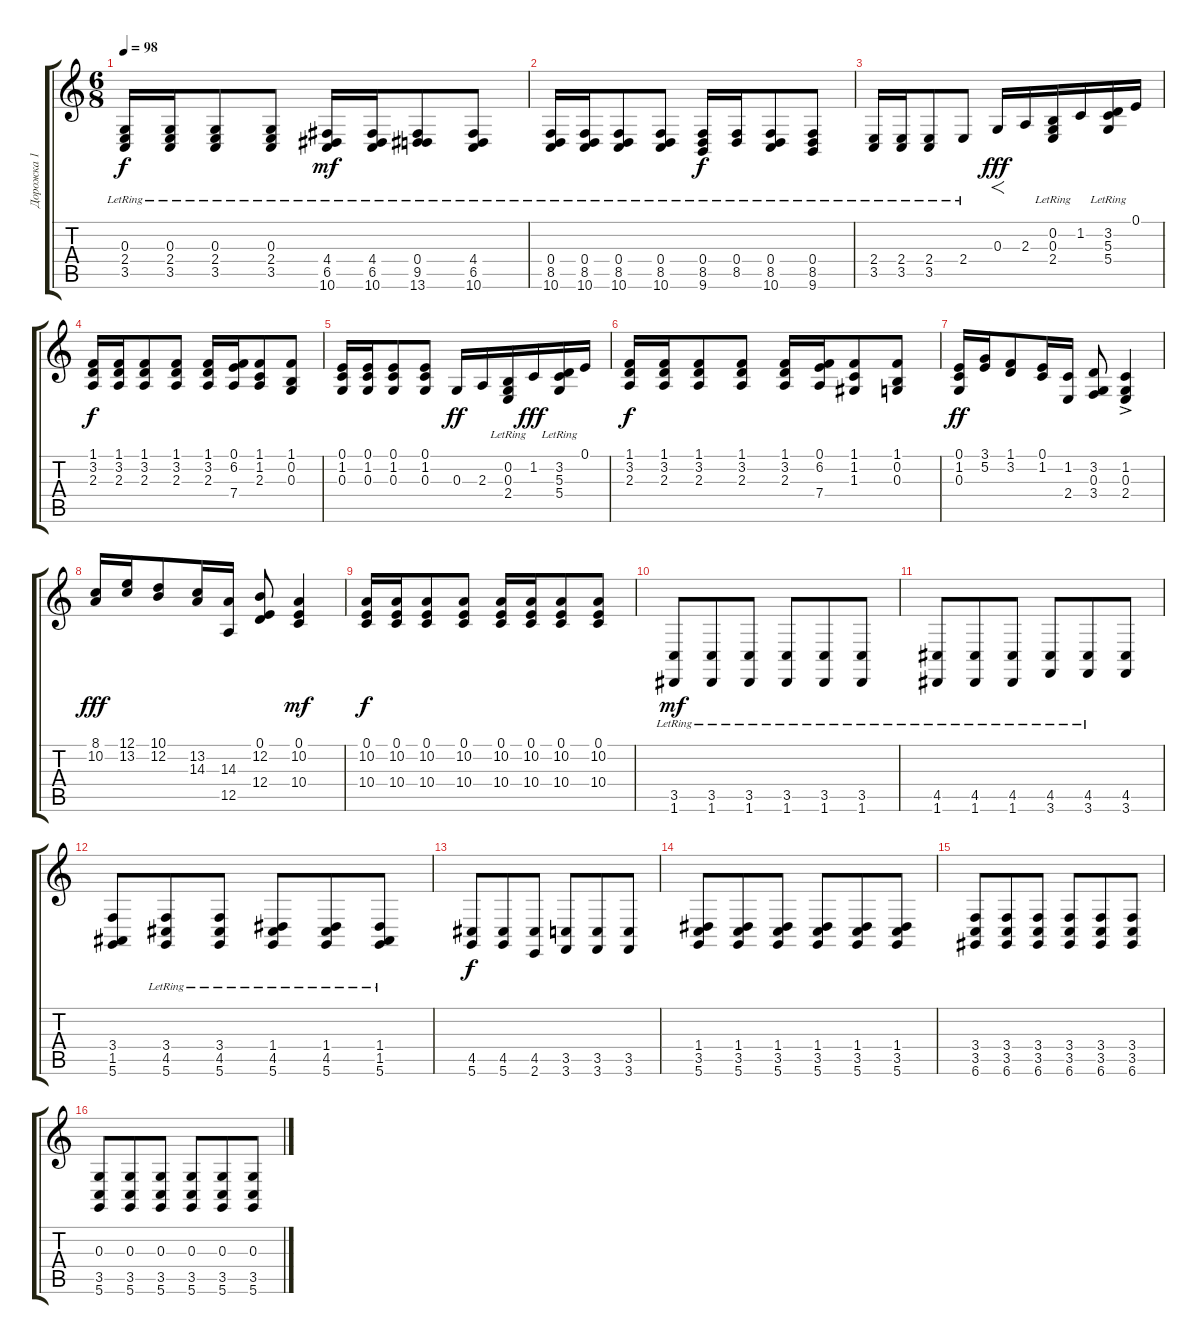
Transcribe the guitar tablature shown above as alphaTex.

\track ("Дорожка 1" "Дорожка 1") {instrument acousticgrandpiano}
\staff {score tabs}
\tuning (E4 B3 G3 D3 A2 D2) {hide}
\ts (6 8)
\tempo 98
\clef g2
\ks c
(0.3{lr} 2.4{lr} 3.5{lr}).16{dy f} (0.3{lr} 2.4{lr} 3.5{lr}).16 (0.3{lr} 2.4{lr} 3.5{lr}).8 (0.3{lr} 2.4{lr} 3.5{lr}).8 (4.4{lr} 6.5{lr} 10.6{lr}).16{dy mf} (4.4{lr} 6.5{lr} 10.6{lr}).16 (0.4{lr} 9.5{lr} 13.6{lr}).8 (4.4{lr} 6.5{lr} 10.6{lr}).8 |
(0.4{lr} 8.5{lr} 10.6{lr}).16 (0.4{lr} 8.5{lr} 10.6{lr}).16 (0.4{lr} 8.5{lr} 10.6{lr}).8 (0.4{lr} 8.5{lr} 10.6{lr}).8 (0.4{lr} 8.5{lr} 9.6{lr}).16{dy f} (0.4{lr} 8.5{lr}).16 (0.4{lr} 8.5{lr} 10.6{lr}).8 (0.4{lr} 8.5{lr} 9.6{lr}).8 |
(2.4{lr} 3.5{lr}).16 (2.4{lr} 3.5{lr}).16 (2.4{lr} 3.5{lr}).8 2.4{lr}.8 0.3.16{f dy fff} 2.3.16 (0.2 0.3 2.4{lr}).16 1.2.16 (3.2 5.3 5.4{lr}).16 0.1.16 |
(1.1 3.2 2.3).16{dy f} (1.1 3.2 2.3).16 (1.1 3.2 2.3).8 (1.1 3.2 2.3).8 (1.1 3.2 2.3).16 (0.1 6.2 7.4).16 (1.1 1.2 2.3).8 (1.1 0.2 0.3).8 |
(0.1 1.2 0.3).16 (0.1 1.2 0.3).16 (0.1 1.2 0.3).8 (0.1 1.2 0.3).8 0.3.16{dy ff} 2.3.16 (0.2 0.3 2.4{lr}).16 1.2.16{dy fff} (3.2 5.3 5.4{lr}).16 0.1.16 |
(1.1 3.2 2.3).16{dy f} (1.1 3.2 2.3).16 (1.1 3.2 2.3).8 (1.1 3.2 2.3).8 (1.1 3.2 2.3).16 (0.1 6.2 7.4).16 (1.1 1.2 1.3).8 (1.1 0.2 0.3).8 |
(0.1 1.2 0.3).16{dy ff} (3.1 5.2).16 (1.1 3.2).8 (0.1 1.2).16 (1.2 2.4).16 (3.2 0.3 3.4).8 (1.2{ac} 0.3{ac} 2.4{ac}).4 |
(8.1 10.2).16{dy fff} (12.1 13.2).16 (10.1 12.2).8 (13.2 14.3).16 (14.3 12.5).16 (0.1 12.2 12.4).8 (0.1 10.2 10.4).4{dy mf} |
(0.1 10.2 10.4).16{dy f} (0.1 10.2 10.4).16 (0.1 10.2 10.4).8 (0.1 10.2 10.4).8 (0.1 10.2 10.4).16 (0.1 10.2 10.4).16 (0.1 10.2 10.4).8 (0.1 10.2 10.4).8 |
(3.5{lr} 1.6{lr}).8{dy mf} (3.5{lr} 1.6{lr}).8 (3.5{lr} 1.6{lr}).8 (3.5{lr} 1.6{lr}).8 (3.5{lr} 1.6{lr}).8 (3.5{lr} 1.6{lr}).8 |
(4.5{lr} 1.6{lr}).8 (4.5{lr} 1.6{lr}).8 (4.5{lr} 1.6{lr}).8 (4.5{lr} 3.6{lr}).8 (4.5{lr} 3.6{lr}).8 (4.5 3.6).8 |
(3.4 1.5 5.6).8 (3.4{lr} 4.5{lr} 5.6{lr}).8 (3.4{lr} 4.5{lr} 5.6{lr}).8 (1.4{lr} 4.5{lr} 5.6{lr}).8 (1.4{lr} 4.5{lr} 5.6{lr}).8 (1.4{lr} 1.5{lr} 5.6{lr}).8 |
(4.5 5.6).8{dy f} (4.5 5.6).8 (4.5 2.6).8 (3.5 3.6).8 (3.5 3.6).8 (3.5 3.6).8 |
(1.4 3.5 5.6).8 (1.4 3.5 5.6).8 (1.4 3.5 5.6).8 (1.4 3.5 5.6).8 (1.4 3.5 5.6).8 (1.4 3.5 5.6).8 |
(3.4 3.5 6.6).8 (3.4 3.5 6.6).8 (3.4 3.5 6.6).8 (3.4 3.5 6.6).8 (3.4 3.5 6.6).8 (3.4 3.5 6.6).8 |
(0.3 3.5 5.6).8 (0.3 3.5 5.6).8 (0.3 3.5 5.6).8 (0.3 3.5 5.6).8 (0.3 3.5 5.6).8 (0.3 3.5 5.6).8
